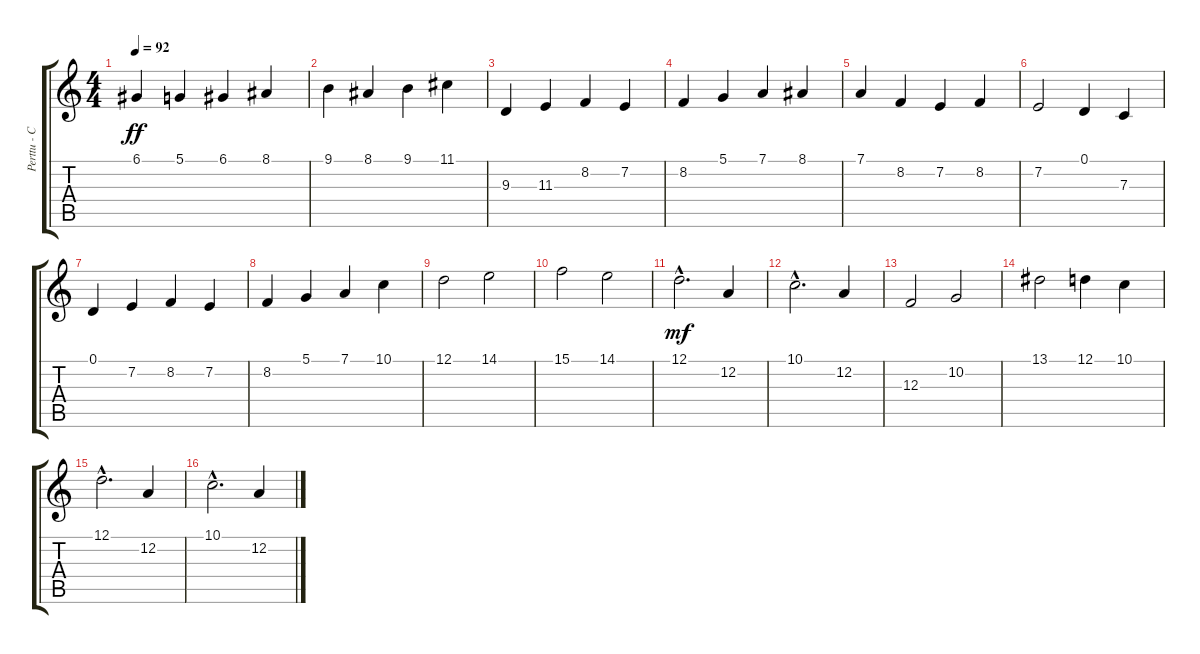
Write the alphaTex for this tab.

\track ("Perttu - Cello" "Perttu - C") {instrument cello}
\staff {score tabs}
\tuning (D4 A3 F3 C3 G2 C2) {hide}
\ts (4 4)
\tempo 92
\clef g2
\ks c
6.1.4{dy ff} 5.1.4 6.1.4 8.1.4 |
9.1.4 8.1.4 9.1.4 11.1.4 |
9.3.4 11.3.4 8.2.4 7.2.4 |
8.2.4 5.1.4 7.1.4 8.1.4 |
7.1.4 8.2.4 7.2.4 8.2.4 |
7.2.2 0.1.4 7.3.4 |
0.1.4 7.2.4 8.2.4 7.2.4 |
8.2.4 5.1.4 7.1.4 10.1.4 |
12.1.2 14.1.2 |
15.1.2 14.1.2 |
12.1{hac}.2{d dy mf} 12.2.4 |
10.1{hac}.2{d} 12.2.4 |
12.3.2 10.2.2 |
13.1.2 12.1.4 10.1.4 |
12.1{hac}.2{d} 12.2.4 |
10.1{hac}.2{d} 12.2.4
